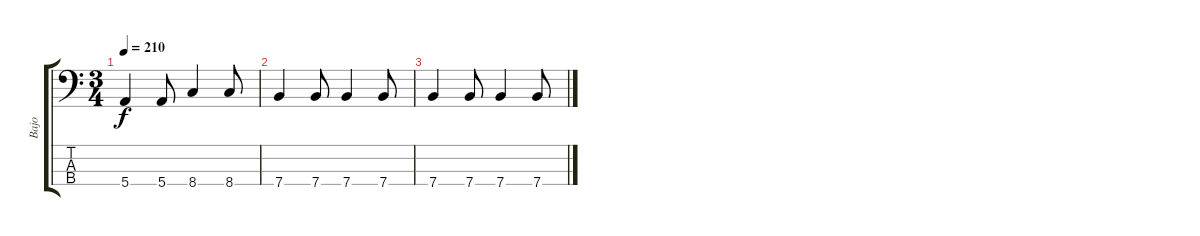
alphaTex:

\track ("Bajo" "Bajo") {instrument electricbassfinger}
\staff {score tabs}
\tuning (G2 D2 A1 E1) {hide}
\ts (3 4)
\tempo 210
\clef f4
\ks c
5.4.4{dy f} 5.4.8 8.4.4 8.4.8 |
7.4.4 7.4.8 7.4.4 7.4.8 |
7.4.4 7.4.8 7.4.4 7.4.8
